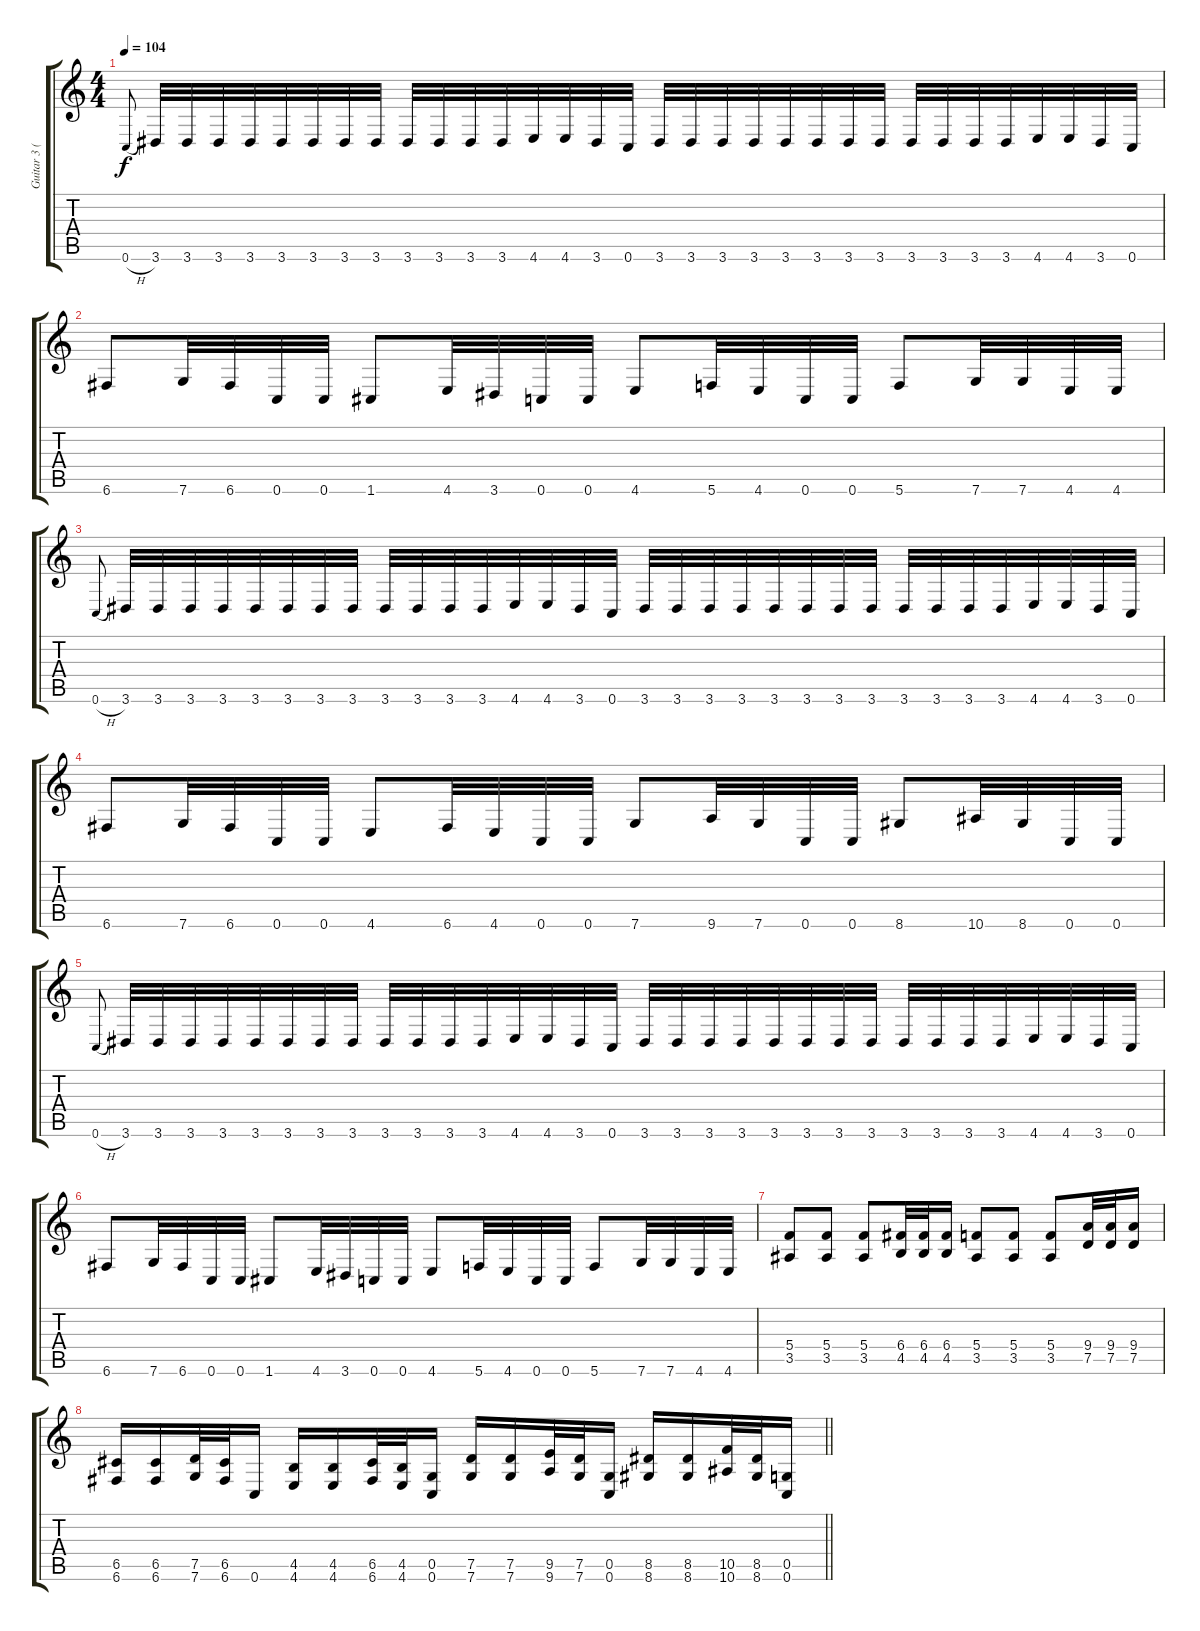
\track ("Guitar 3 (Distortion)" "Guitar 3 (") {instrument distortionguitar}
\staff {score tabs}
\tuning (D4 A3 F3 C3 G2 C2) {hide}
\ts (4 4)
\tempo 104
\clef g2
\ks c
0.6{h}.8{gr onbeat dy f} 3.6.32 3.6.32 3.6.32 3.6.32 3.6.32 3.6.32 3.6.32 3.6.32 3.6.32 3.6.32 3.6.32 3.6.32 4.6.32 4.6.32 3.6.32 0.6.32 3.6.32 3.6.32 3.6.32 3.6.32 3.6.32 3.6.32 3.6.32 3.6.32 3.6.32 3.6.32 3.6.32 3.6.32 4.6.32 4.6.32 3.6.32 0.6.32 |
6.6.8 7.6.32 6.6.32 0.6.32 0.6.32 1.6.8 4.6.32 3.6.32 0.6.32 0.6.32 4.6.8 5.6.32 4.6.32 0.6.32 0.6.32 5.6.8 7.6.32 7.6.32 4.6.32 4.6.32 |
0.6{h}.8{gr onbeat} 3.6.32 3.6.32 3.6.32 3.6.32 3.6.32 3.6.32 3.6.32 3.6.32 3.6.32 3.6.32 3.6.32 3.6.32 4.6.32 4.6.32 3.6.32 0.6.32 3.6.32 3.6.32 3.6.32 3.6.32 3.6.32 3.6.32 3.6.32 3.6.32 3.6.32 3.6.32 3.6.32 3.6.32 4.6.32 4.6.32 3.6.32 0.6.32 |
6.6.8 7.6.32 6.6.32 0.6.32 0.6.32 4.6.8 6.6.32 4.6.32 0.6.32 0.6.32 7.6.8 9.6.32 7.6.32 0.6.32 0.6.32 8.6.8 10.6.32 8.6.32 0.6.32 0.6.32 |
0.6{h}.8{gr onbeat} 3.6.32 3.6.32 3.6.32 3.6.32 3.6.32 3.6.32 3.6.32 3.6.32 3.6.32 3.6.32 3.6.32 3.6.32 4.6.32 4.6.32 3.6.32 0.6.32 3.6.32 3.6.32 3.6.32 3.6.32 3.6.32 3.6.32 3.6.32 3.6.32 3.6.32 3.6.32 3.6.32 3.6.32 4.6.32 4.6.32 3.6.32 0.6.32 |
6.6.8 7.6.32 6.6.32 0.6.32 0.6.32 1.6.8 4.6.32 3.6.32 0.6.32 0.6.32 4.6.8 5.6.32 4.6.32 0.6.32 0.6.32 5.6.8 7.6.32 7.6.32 4.6.32 4.6.32 |
(5.4 3.5).8 (5.4 3.5).8 (5.4 3.5).8 (6.4 4.5).32 (6.4 4.5).32 (6.4 4.5).16 (5.4 3.5).8 (5.4 3.5).8 (5.4 3.5).8 (9.4 7.5).32 (9.4 7.5).32 (9.4 7.5).16 |
\barLineRight lightlight
(6.5 6.6).16 (6.5 6.6).16 (7.5 7.6).32 (6.5 6.6).32 0.6.16 (4.5 4.6).16 (4.5 4.6).16 (6.5 6.6).32 (4.5 4.6).32 (0.5 0.6).16 (7.5 7.6).16 (7.5 7.6).16 (9.5 9.6).32 (7.5 7.6).32 (0.5 0.6).16 (8.5 8.6).16 (8.5 8.6).16 (10.5 10.6).32 (8.5 8.6).32 (0.5 0.6).16
